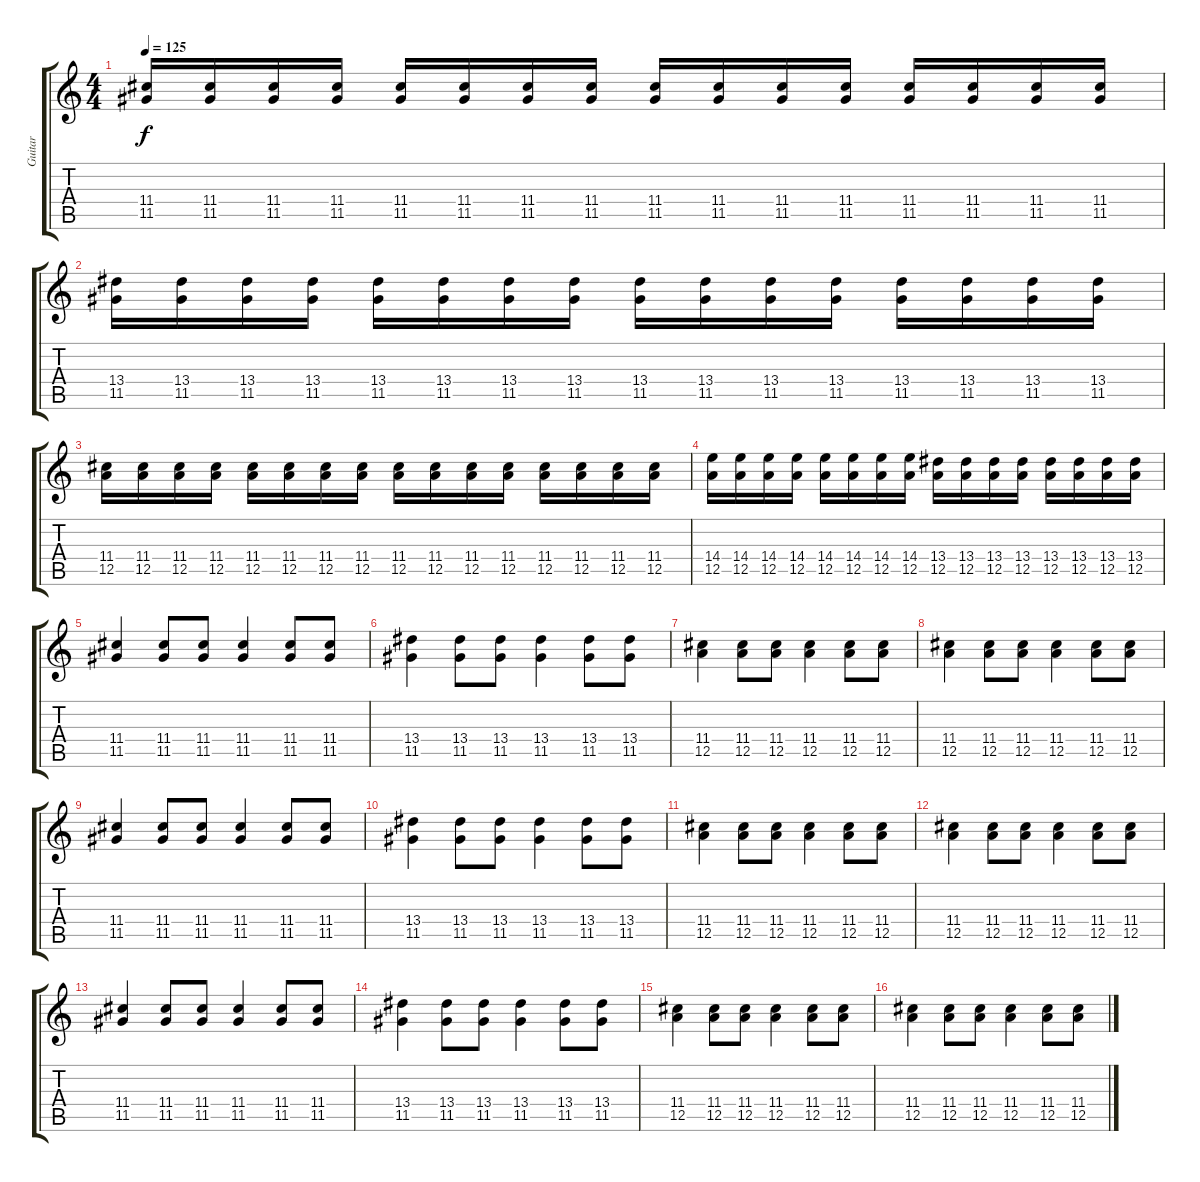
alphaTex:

\track ("Guitar" "Guitar") {instrument distortionguitar}
\staff {score tabs}
\tuning (E4 B3 G3 D3 A2 E2) {hide}
\ts (4 4)
\tempo 125
\clef g2
\ks c
(11.4 11.5).16{dy f} (11.4 11.5).16 (11.4 11.5).16 (11.4 11.5).16 (11.4 11.5).16 (11.4 11.5).16 (11.4 11.5).16 (11.4 11.5).16 (11.4 11.5).16 (11.4 11.5).16 (11.4 11.5).16 (11.4 11.5).16 (11.4 11.5).16 (11.4 11.5).16 (11.4 11.5).16 (11.4 11.5).16 |
(13.4 11.5).16 (13.4 11.5).16 (13.4 11.5).16 (13.4 11.5).16 (13.4 11.5).16 (13.4 11.5).16 (13.4 11.5).16 (13.4 11.5).16 (13.4 11.5).16 (13.4 11.5).16 (13.4 11.5).16 (13.4 11.5).16 (13.4 11.5).16 (13.4 11.5).16 (13.4 11.5).16 (13.4 11.5).16 |
(11.4 12.5).16 (11.4 12.5).16 (11.4 12.5).16 (11.4 12.5).16 (11.4 12.5).16 (11.4 12.5).16 (11.4 12.5).16 (11.4 12.5).16 (11.4 12.5).16 (11.4 12.5).16 (11.4 12.5).16 (11.4 12.5).16 (11.4 12.5).16 (11.4 12.5).16 (11.4 12.5).16 (11.4 12.5).16 |
(14.4 12.5).16 (14.4 12.5).16 (14.4 12.5).16 (14.4 12.5).16 (14.4 12.5).16 (14.4 12.5).16 (14.4 12.5).16 (14.4 12.5).16 (13.4 12.5).16 (13.4 12.5).16 (13.4 12.5).16 (13.4 12.5).16 (13.4 12.5).16 (13.4 12.5).16 (13.4 12.5).16 (13.4 12.5).16 |
(11.4 11.5).4 (11.4 11.5).8 (11.4 11.5).8 (11.4 11.5).4 (11.4 11.5).8 (11.4 11.5).8 |
(13.4 11.5).4 (13.4 11.5).8 (13.4 11.5).8 (13.4 11.5).4 (13.4 11.5).8 (13.4 11.5).8 |
(11.4 12.5).4 (11.4 12.5).8 (11.4 12.5).8 (11.4 12.5).4 (11.4 12.5).8 (11.4 12.5).8 |
(11.4 12.5).4 (11.4 12.5).8 (11.4 12.5).8 (11.4 12.5).4 (11.4 12.5).8 (11.4 12.5).8 |
(11.4 11.5).4 (11.4 11.5).8 (11.4 11.5).8 (11.4 11.5).4 (11.4 11.5).8 (11.4 11.5).8 |
(13.4 11.5).4 (13.4 11.5).8 (13.4 11.5).8 (13.4 11.5).4 (13.4 11.5).8 (13.4 11.5).8 |
(11.4 12.5).4 (11.4 12.5).8 (11.4 12.5).8 (11.4 12.5).4 (11.4 12.5).8 (11.4 12.5).8 |
(11.4 12.5).4 (11.4 12.5).8 (11.4 12.5).8 (11.4 12.5).4 (11.4 12.5).8 (11.4 12.5).8 |
(11.4 11.5).4 (11.4 11.5).8 (11.4 11.5).8 (11.4 11.5).4 (11.4 11.5).8 (11.4 11.5).8 |
(13.4 11.5).4 (13.4 11.5).8 (13.4 11.5).8 (13.4 11.5).4 (13.4 11.5).8 (13.4 11.5).8 |
(11.4 12.5).4 (11.4 12.5).8 (11.4 12.5).8 (11.4 12.5).4 (11.4 12.5).8 (11.4 12.5).8 |
(11.4 12.5).4 (11.4 12.5).8 (11.4 12.5).8 (11.4 12.5).4 (11.4 12.5).8 (11.4 12.5).8
